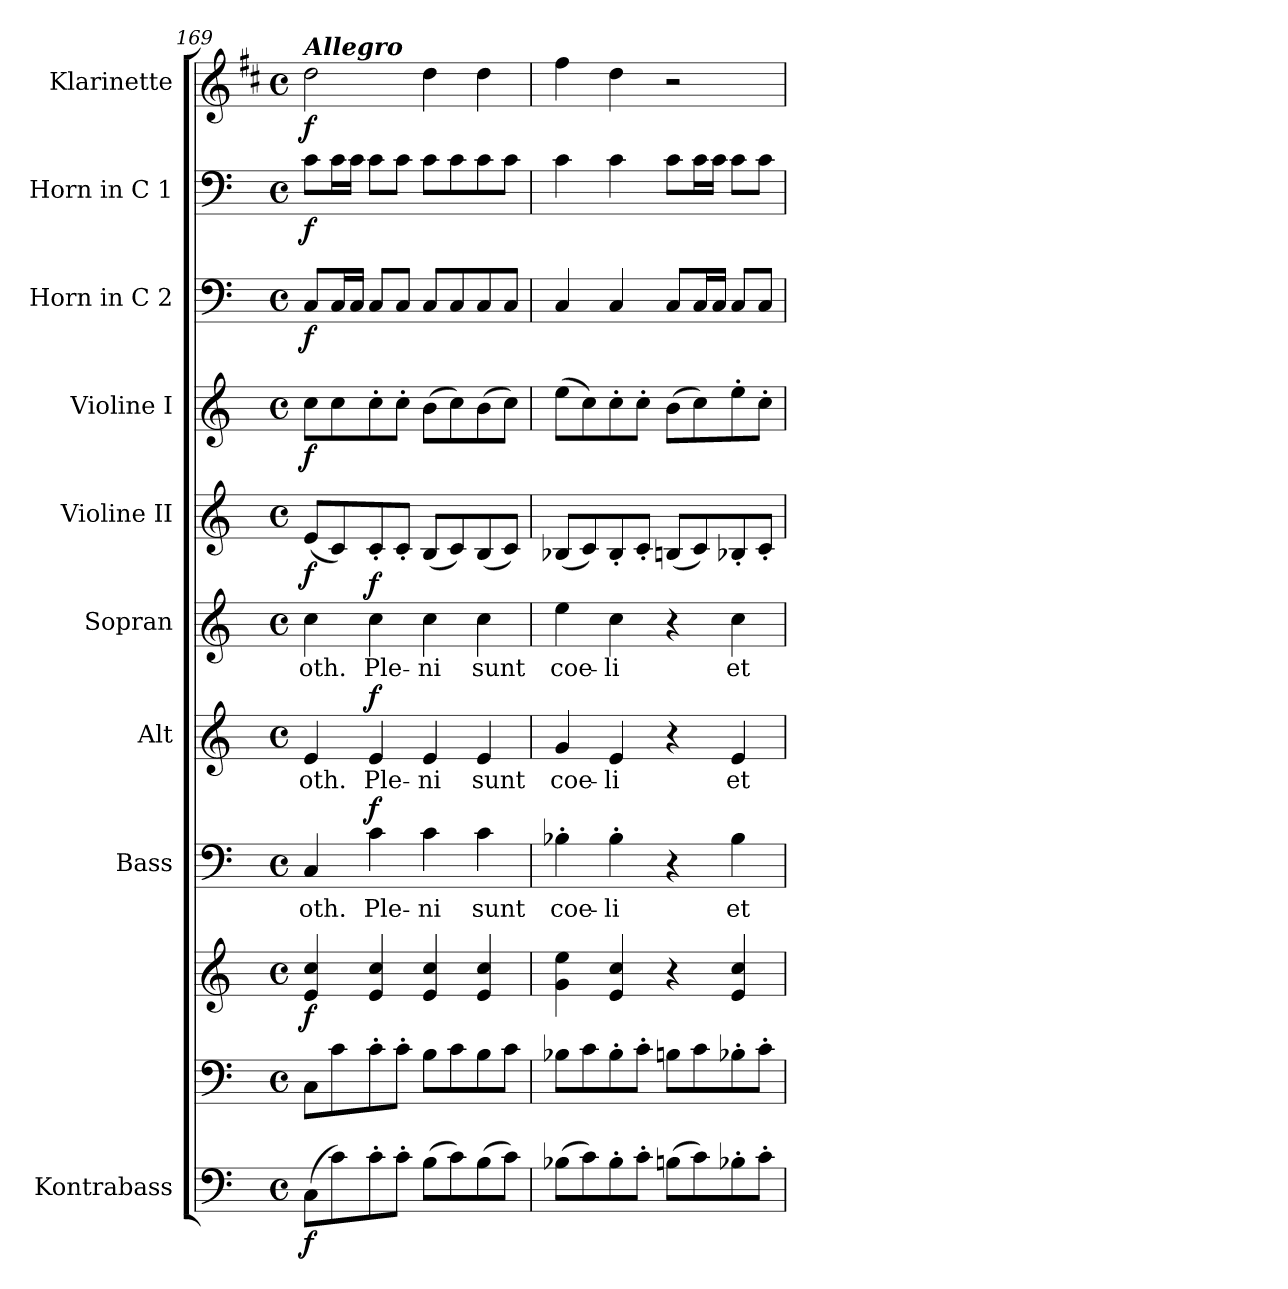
**kern	**dynam	**kern	**kern	**dynam	**kern	**text	**dynam	**kern	**text	**dynam	**kern	**text	**dynam	**kern	**dynam	**kern	**dynam	**kern	**dynam	**kern	**dynam	**kern	**dynam
*part10	*part10	*part9	*part9	*part9	*part8	*part8	*part8	*part7	*part7	*part7	*part6	*part6	*part6	*part5	*part5	*part4	*part4	*part3	*part3	*part2	*part2	*part1	*part1
*staff11	*staff11	*staff10	*staff9	*staff9/10	*staff8	*staff8	*staff8	*staff7	*staff7	*staff7	*staff6	*staff6	*staff6	*staff5	*staff5	*staff4	*staff4	*staff3	*staff3	*staff2	*staff2	*staff1	*staff1
*I"Kontrabass	*	*	*	*	*I"Bass	*	*	*I"Alt	*	*	*I"Sopran	*	*	*I"Violine II	*	*I"Violine I	*	*I"Horn in C 2	*	*I"Horn in C 1	*	*I"Klarinette	*
*I'Kb.	*	*	*	*	*I'B.	*	*	*I'A.	*	*	*I'S.	*	*	*I'Vl. II	*	*I'Vl. I	*	*I'Horn 2	*	*I'Horn 1	*	*I'Kl.	*
!!LO:PB:g=z
*clefF4	*	*clefF4	*clefG2	*	*clefF4	*	*	*clefG2	*	*	*clefG2	*	*	*clefG2	*	*clefG2	*	*clefF4	*	*clefF4	*	*clefG2	*
*ITrd7c12	*	*	*	*	*	*	*	*	*	*	*	*	*	*	*	*	*	*	*	*	*	*ITrd1c2	*
*k[]	*	*k[]	*k[]	*	*k[]	*	*	*k[]	*	*	*k[]	*	*	*k[]	*	*k[]	*	*k[]	*	*k[]	*	*k[]	*
*C:	*	*C:	*C:	*	*C:	*	*	*C:	*	*	*C:	*	*	*C:	*	*C:	*	*C:	*	*C:	*	*C:	*
*M4/4	*	*M4/4	*M4/4	*	*M4/4	*	*	*M4/4	*	*	*M4/4	*	*	*M4/4	*	*M4/4	*	*M4/4	*	*M4/4	*	*M4/4	*
*met(c)	*	*met(c)	*met(c)	*	*met(c)	*	*	*met(c)	*	*	*met(c)	*	*	*met(c)	*	*met(c)	*	*met(c)	*	*met(c)	*	*met(c)	*
=169	=169	=169	=169	=169	=169	=169	=169	=169	=169	=169	=169	=169	=169	=169	=169	=169	=169	=169	=169	=169	=169	=169	=169
!	!	!	!	!	!	!	!	!	!	!	!	!	!	!	!	!	!	!	!	!	!	!LO:TX:a:Bi:t=Allegro	!
!	!LO:DY:b	!	!	!LO:DY:b	!	!LO:LY:b	!	!	!LO:LY:b	!	!	!LO:LY:b	!	!	!LO:DY:b	!	!LO:DY:b	!	!LO:DY:b	!	!LO:DY:b	!	!LO:DY:b
(>8CC\L	f	8C\L	4e/ 4cc/	f	4C/	-oth.	.	4e/	-oth.	.	4cc\	-oth.	.	(<8e/L	f	8cc\L	f	8C/L	f	8c\L	f	2cc\	f
8C\)	.	8c\	.	.	.	.	.	.	.	.	.	.	.	8c/)	.	8cc\	.	16C/L	.	16c\L	.	.	.
.	.	.	.	.	.	.	.	.	.	.	.	.	.	.	.	.	.	16C/JJ	.	16c\JJ	.	.	.
!	!	!	!	!	!	!LO:LY:b	!LO:DY:a	!	!LO:LY:b	!LO:DY:a	!	!LO:LY:b	!LO:DY:a	!	!	!	!	!	!	!	!	!	!
8C'>\	.	8c'>\	4e/ 4cc/	.	4c\	Ple-	f	4e/	Ple-	f	4cc\	Ple-	f	8c'</	.	8cc'>\	.	8C/L	.	8c\L	.	.	.
8C'>\J	.	8c'>\J	.	.	.	.	.	.	.	.	.	.	.	8c'</J	.	8cc'>\J	.	8C/J	.	8c\J	.	.	.
!	!	!	!	!	!	!LO:LY:b	!	!	!LO:LY:b	!	!	!LO:LY:b	!	!	!	!	!	!	!	!	!	!	!
(>8BB\L	.	8B\L	4e/ 4cc/	.	4c\	-ni	.	4e/	-ni	.	4cc\	-ni	.	(<8B/L	.	(>8b\L	.	8C/L	.	8c\L	.	4cc\	.
8C\)	.	8c\	.	.	.	.	.	.	.	.	.	.	.	8c/)	.	8cc\)	.	8C/	.	8c\	.	.	.
!	!	!	!	!	!	!LO:LY:b	!	!	!LO:LY:b	!	!	!LO:LY:b	!	!	!	!	!	!	!	!	!	!	!
(>8BB\	.	8B\	4e/ 4cc/	.	4c\	sunt	.	4e/	sunt	.	4cc\	sunt	.	(<8B/	.	(>8b\	.	8C/	.	8c\	.	4cc\	.
8C\J)	.	8c\J	.	.	.	.	.	.	.	.	.	.	.	8c/J)	.	8cc\J)	.	8C/J	.	8c\J	.	.	.
=170	=170	=170	=170	=170	=170	=170	=170	=170	=170	=170	=170	=170	=170	=170	=170	=170	=170	=170	=170	=170	=170	=170	=170
!	!	!	!	!	!	!LO:LY:b	!	!	!LO:LY:b	!	!	!LO:LY:b	!	!	!	!	!	!	!	!	!	!	!
(>8BB-X\L	.	8B-X\L	4g\ 4ee\	.	4B-X'>\	coe-	.	4g/	coe-	.	4ee\	coe-	.	(<8B-X/L	.	(>8ee\L	.	4C/	.	4c\	.	4ee\	.
8C\)	.	8c\	.	.	.	.	.	.	.	.	.	.	.	8c/)	.	8cc\)	.	.	.	.	.	.	.
!	!	!	!	!	!	!LO:LY:b	!	!	!LO:LY:b	!	!	!LO:LY:b	!	!	!	!	!	!	!	!	!	!	!
8BB-'>\	.	8B-'>\	4e/ 4cc/	.	4B-'>\	-li	.	4e/	-li	.	4cc\	-li	.	8B-'</	.	8cc'>\	.	4C/	.	4c\	.	4cc\	.
8C'>\J	.	8c'>\J	.	.	.	.	.	.	.	.	.	.	.	8c'</J	.	8cc'>\J	.	.	.	.	.	.	.
(>8BBn\L	.	8Bn\L	4r	.	4r	.	.	4r	.	.	4r	.	.	(<8Bn/L	.	(>8b\L	.	8C/L	.	8c\L	.	2r	.
8C\)	.	8c\	.	.	.	.	.	.	.	.	.	.	.	8c/)	.	8cc\)	.	16C/L	.	16c\L	.	.	.
.	.	.	.	.	.	.	.	.	.	.	.	.	.	.	.	.	.	16C/JJ	.	16c\JJ	.	.	.
!	!	!	!	!	!	!LO:LY:b	!	!	!LO:LY:b	!	!	!LO:LY:b	!	!	!	!	!	!	!	!	!	!	!
8BB-X'>\	.	8B-X'>\	4e/ 4cc/	.	4B-\	et	.	4e/	et	.	4cc\	et	.	8B-X'</	.	8ee'>\	.	8C/L	.	8c\L	.	.	.
8C'>\J	.	8c'>\J	.	.	.	.	.	.	.	.	.	.	.	8c'</J	.	8cc'>\J	.	8C/J	.	8c\J	.	.	.
=	=	=	=	=	=	=	=	=	=	=	=	=	=	=	=	=	=	=	=	=	=	=	=
*-	*-	*-	*-	*-	*-	*-	*-	*-	*-	*-	*-	*-	*-	*-	*-	*-	*-	*-	*-	*-	*-	*-	*-
